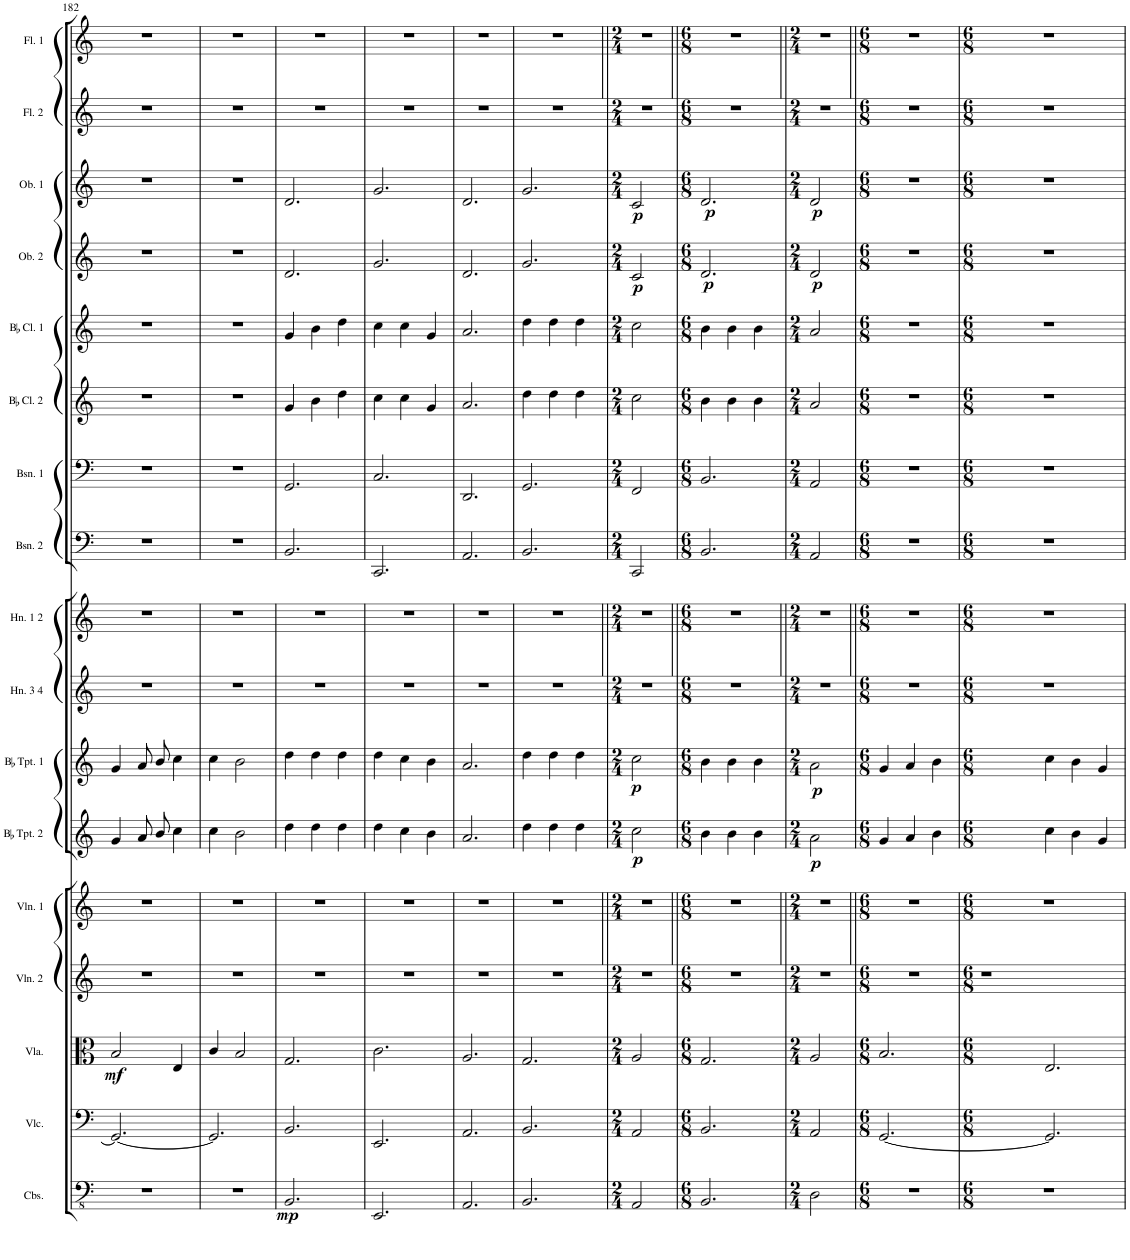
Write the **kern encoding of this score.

**kern	**dynam	**kern	**kern	**dynam	**kern	**kern	**kern	**dynam	**kern	**dynam	**kern	**kern	**kern	**kern	**kern	**kern	**kern	**dynam	**kern	**dynam	**kern	**kern
*part17	*part17	*part16	*part15	*part15	*part14	*part13	*part12	*part12	*part11	*part11	*part10	*part9	*part8	*part7	*part6	*part5	*part4	*part4	*part3	*part3	*part2	*part1
*staff17	*staff17	*staff16	*staff15	*staff15	*staff14	*staff13	*staff12	*staff12	*staff11	*staff11	*staff10	*staff9	*staff8	*staff7	*staff6	*staff5	*staff4	*staff4	*staff3	*staff3	*staff2	*staff1
*I"Contrabass	*	*I"Violoncello	*I"Viola	*	*I"Violin 2	*I"Violin 1	*I"BaccidentalFlat Trumpet 2	*	*I"BaccidentalFlat Trumpet 1	*	*I"Horn 3 4	*I"Horn 1 2	*I"Bassoon 2	*I"Bassoon 1	*I"BaccidentalFlat Clarinet 2	*I"BaccidentalFlat Clarinet 1	*I"Oboe 2	*	*I"Oboe 1	*	*I"Flute 2	*I"Flute 1
*I'Cbs.	*	*I'Vlc.	*I'Vla.	*	*I'Vln. 2	*I'Vln. 1	*I'BaccidentalFlat Tpt. 2	*	*I'BaccidentalFlat Tpt. 1	*	*I'Hn. 3 4	*I'Hn. 1 2	*I'Bsn. 2	*I'Bsn. 1	*I'BaccidentalFlat Cl. 2	*I'BaccidentalFlat Cl. 1	*I'Ob. 2	*	*I'Ob. 1	*	*I'Fl. 2	*I'Fl. 1
!!LO:PB:g=z
*clefFv4	*	*clefF4	*clefC3	*	*clefG2	*clefG2	*clefG2	*	*clefG2	*	*clefG2	*clefG2	*clefF4	*clefF4	*clefG2	*clefG2	*clefG2	*	*clefG2	*	*clefG2	*clefG2
*	*	*	*	*	*	*	*ITrd1c2	*	*	*	*	*ITrd4c7	*	*	*ITrd1c2	*ITrd1c2	*	*	*	*	*	*
*k[]	*	*k[]	*k[]	*	*k[]	*k[]	*k[]	*	*k[]	*	*k[]	*k[]	*k[]	*k[]	*k[]	*k[]	*k[]	*	*k[]	*	*k[]	*k[]
*M6/8	*	*M6/8	*M6/8	*	*M6/8	*M6/8	*M6/8	*	*M6/8	*	*M6/8	*M6/8	*M6/8	*M6/8	*M6/8	*M6/8	*M6/8	*	*M6/8	*	*M6/8	*M6/8
=182	=182	=182	=182	=182	=182	=182	=182	=182	=182	=182	=182	=182	=182	=182	=182	=182	=182	=182	=182	=182	=182	=182
!	!	!	!	!LO:DY:b	!	!	!	!	!	!	!	!	!	!	!	!	!	!	!	!	!	!
2.r	.	2.GG/_	2B/	mf	2.r	2.r	4g/	.	4g/	.	2.r	2.r	2.r	2.r	2.r	2.r	2.r	.	2.r	.	2.r	2.r
.	.	.	.	.	.	.	8a/	.	8a/	.	.	.	.	.	.	.	.	.	.	.	.	.
.	.	.	.	.	.	.	8b/	.	8b/	.	.	.	.	.	.	.	.	.	.	.	.	.
.	.	.	4E/	.	.	.	4cc\	.	4cc\	.	.	.	.	.	.	.	.	.	.	.	.	.
=183	=183	=183	=183	=183	=183	=183	=183	=183	=183	=183	=183	=183	=183	=183	=183	=183	=183	=183	=183	=183	=183	=183
2.r	.	2.GG/]	4c/	.	2.r	2.r	4cc\	.	4cc\	.	2.r	2.r	2.r	2.r	2.r	2.r	2.r	.	2.r	.	2.r	2.r
.	.	.	2B/	.	.	.	2b\	.	2b\	.	.	.	.	.	.	.	.	.	.	.	.	.
=184	=184	=184	=184	=184	=184	=184	=184	=184	=184	=184	=184	=184	=184	=184	=184	=184	=184	=184	=184	=184	=184	=184
!	!LO:DY:b	!	!	!	!	!	!	!	!	!	!	!	!	!	!	!	!	!	!	!	!	!
2.BBB/	mp	2.BB/	2.G/	.	2.r	2.r	4dd\	.	4dd\	.	2.r	2.r	2.BB/	2.GG/	4g/	4g/	2.d/	.	2.d/	.	2.r	2.r
.	.	.	.	.	.	.	4dd\	.	4dd\	.	.	.	.	.	4b\	4b\	.	.	.	.	.	.
.	.	.	.	.	.	.	4dd\	.	4dd\	.	.	.	.	.	4dd\	4dd\	.	.	.	.	.	.
=185	=185	=185	=185	=185	=185	=185	=185	=185	=185	=185	=185	=185	=185	=185	=185	=185	=185	=185	=185	=185	=185	=185
2.EEE/	.	2.EE/	2.c\	.	2.r	2.r	4dd\	.	4dd\	.	2.r	2.r	2.CC/	2.C/	4cc\	4cc\	2.g/	.	2.g/	.	2.r	2.r
.	.	.	.	.	.	.	4cc\	.	4cc\	.	.	.	.	.	4cc\	4cc\	.	.	.	.	.	.
.	.	.	.	.	.	.	4b\	.	4b\	.	.	.	.	.	4g/	4g/	.	.	.	.	.	.
=186	=186	=186	=186	=186	=186	=186	=186	=186	=186	=186	=186	=186	=186	=186	=186	=186	=186	=186	=186	=186	=186	=186
2.AAA/	.	2.AA/	2.A/	.	2.r	2.r	2.a/	.	2.a/	.	2.r	2.r	2.AA/	2.DD/	2.a/	2.a/	2.d/	.	2.d/	.	2.r	2.r
=187	=187	=187	=187	=187	=187	=187	=187	=187	=187	=187	=187	=187	=187	=187	=187	=187	=187	=187	=187	=187	=187	=187
2.BBB/	.	2.BB/	2.G/	.	2.r	2.r	4dd\	.	4dd\	.	2.r	2.r	2.BB/	2.GG/	4dd\	4dd\	2.g/	.	2.g/	.	2.r	2.r
.	.	.	.	.	.	.	4dd\	.	4dd\	.	.	.	.	.	4dd\	4dd\	.	.	.	.	.	.
.	.	.	.	.	.	.	4dd\	.	4dd\	.	.	.	.	.	4dd\	4dd\	.	.	.	.	.	.
=188||	=188||	=188||	=188||	=188||	=188||	=188||	=188||	=188||	=188||	=188||	=188||	=188||	=188||	=188||	=188||	=188||	=188||	=188||	=188||	=188||	=188||	=188||
*M2/4	*	*M2/4	*M2/4	*	*M2/4	*M2/4	*M2/4	*	*M2/4	*	*M2/4	*M2/4	*M2/4	*M2/4	*M2/4	*M2/4	*M2/4	*	*M2/4	*	*M2/4	*M2/4
!	!	!	!	!	!	!	!	!LO:DY:b	!	!LO:DY:b	!	!	!	!	!	!	!	!LO:DY:b	!	!LO:DY:b	!	!
2AAA/	.	2AA/	2A/	.	2r	2r	2cc\	p	2cc\	p	2r	2r	2CC/	2FF/	2cc\	2cc\	2c/	p	2c/	p	2r	2r
=189||	=189||	=189||	=189||	=189||	=189||	=189||	=189||	=189||	=189||	=189||	=189||	=189||	=189||	=189||	=189||	=189||	=189||	=189||	=189||	=189||	=189||	=189||
*M6/8	*	*M6/8	*M6/8	*	*M6/8	*M6/8	*M6/8	*	*M6/8	*	*M6/8	*M6/8	*M6/8	*M6/8	*M6/8	*M6/8	*M6/8	*	*M6/8	*	*M6/8	*M6/8
!	!	!	!	!	!	!	!	!	!	!	!	!	!	!	!	!	!	!LO:DY:b	!	!LO:DY:b	!	!
2.BBB/	.	2.BB/	2.G/	.	2.r	2.r	4b\	.	4b\	.	2.r	2.r	2.BB/	2.BB/	4b\	4b\	2.d/	p	2.d/	p	2.r	2.r
.	.	.	.	.	.	.	4b\	.	4b\	.	.	.	.	.	4b\	4b\	.	.	.	.	.	.
.	.	.	.	.	.	.	4b\	.	4b\	.	.	.	.	.	4b\	4b\	.	.	.	.	.	.
=190||	=190||	=190||	=190||	=190||	=190||	=190||	=190||	=190||	=190||	=190||	=190||	=190||	=190||	=190||	=190||	=190||	=190||	=190||	=190||	=190||	=190||	=190||
*M2/4	*	*M2/4	*M2/4	*	*M2/4	*M2/4	*M2/4	*	*M2/4	*	*M2/4	*M2/4	*M2/4	*M2/4	*M2/4	*M2/4	*M2/4	*	*M2/4	*	*M2/4	*M2/4
!	!	!	!	!	!	!	!	!LO:DY:b	!	!LO:DY:b	!	!	!	!	!	!	!	!LO:DY:b	!	!LO:DY:b	!	!
2DD\	.	2AA/	2A/	.	2r	2r	2a\	p	2a\	p	2r	2r	2AA/	2AA/	2a/	2a/	2d/	p	2d/	p	2r	2r
=191||	=191||	=191||	=191||	=191||	=191||	=191||	=191||	=191||	=191||	=191||	=191||	=191||	=191||	=191||	=191||	=191||	=191||	=191||	=191||	=191||	=191||	=191||
*M6/8	*	*M6/8	*M6/8	*	*M6/8	*M6/8	*M6/8	*	*M6/8	*	*M6/8	*M6/8	*M6/8	*M6/8	*M6/8	*M6/8	*M6/8	*	*M6/8	*	*M6/8	*M6/8
2.r	.	[2.GG/	2.B/	.	2.r	2.r	4g/	.	4g/	.	2.r	2.r	2.r	2.r	2.r	2.r	2.r	.	2.r	.	2.r	2.r
.	.	.	.	.	.	.	4a/	.	4a/	.	.	.	.	.	.	.	.	.	.	.	.	.
.	.	.	.	.	.	.	4b\	.	4b\	.	.	.	.	.	.	.	.	.	.	.	.	.
=192	=192	=192	=192	=192	=192	=192	=192	=192	=192	=192	=192	=192	=192	=192	=192	=192	=192	=192	=192	=192	=192	=192
*M6/8	*	*M6/8	*M6/8	*	*M6/8	*M6/8	*M6/8	*	*M6/8	*	*M6/8	*M6/8	*M6/8	*M6/8	*M6/8	*M6/8	*M6/8	*	*M6/8	*	*M6/8	*M6/8
2.r	.	2.GG/]	2.E/	.	2.r	2.r	4cc\	.	4cc\	.	2.r	2.r	2.r	2.r	2.r	2.r	2.r	.	2.r	.	2.r	2.r
.	.	.	.	.	.	.	4b\	.	4b\	.	.	.	.	.	.	.	.	.	.	.	.	.
.	.	.	.	.	.	.	4g/	.	4g/	.	.	.	.	.	.	.	.	.	.	.	.	.
=	=	=	=	=	=	=	=	=	=	=	=	=	=	=	=	=	=	=	=	=	=	=
*-	*-	*-	*-	*-	*-	*-	*-	*-	*-	*-	*-	*-	*-	*-	*-	*-	*-	*-	*-	*-	*-	*-
